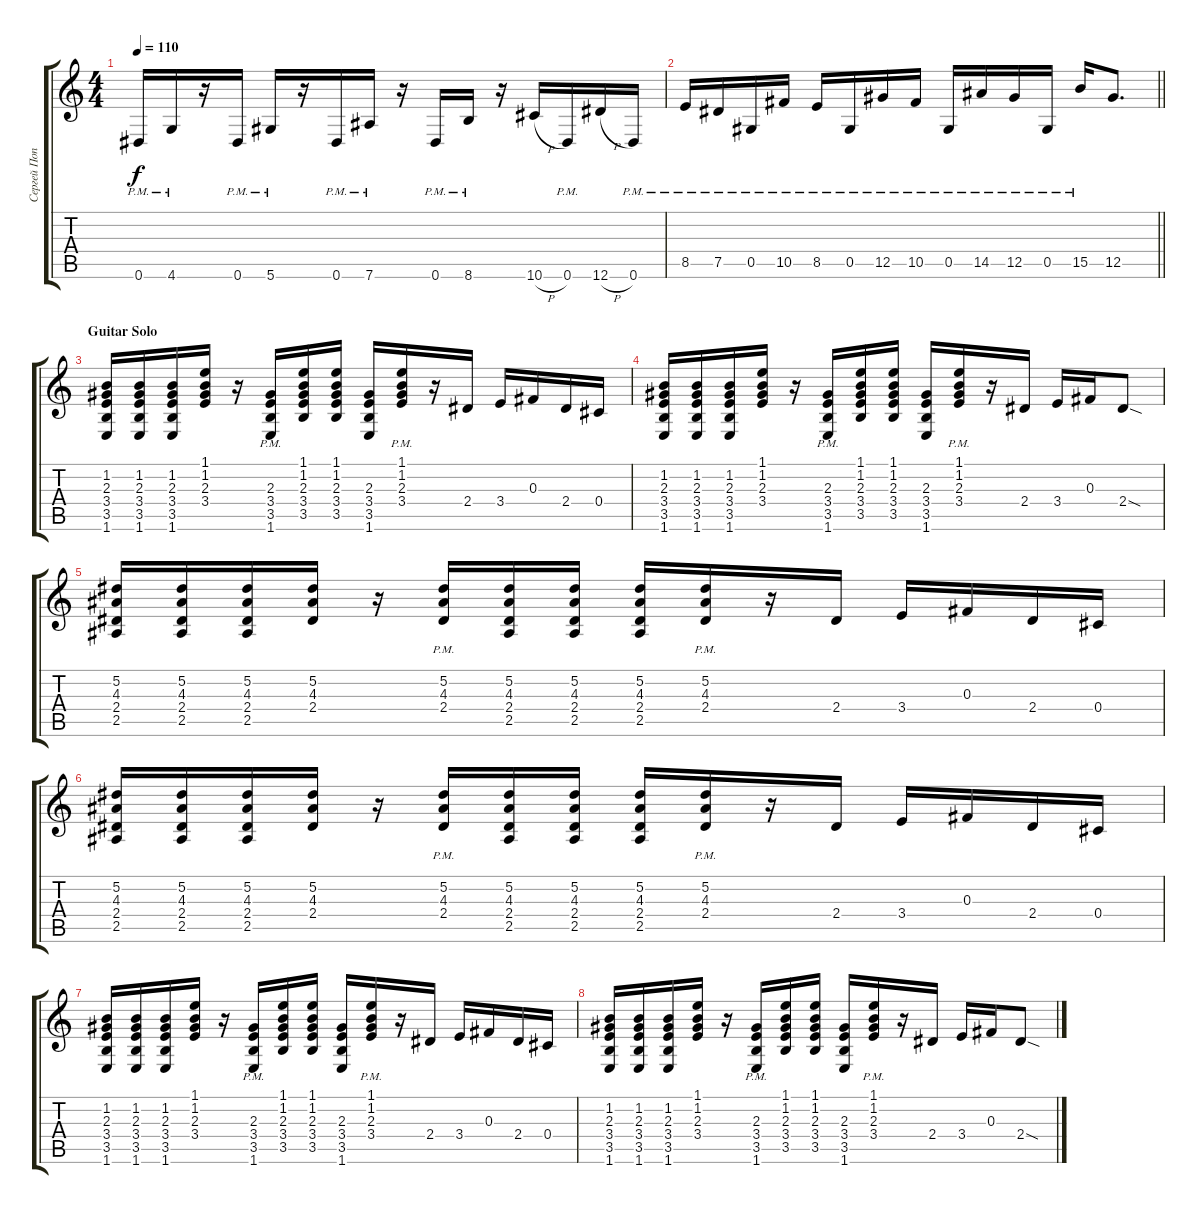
\track ("Сергей Попов" "Сергей Поп") {instrument distortionguitar}
\staff {score tabs}
\tuning (Eb4 Bb3 Gb3 Db3 Ab2 Eb2) {hide}
\ts (4 4)
\tempo 110
\clef g2
\ks c
0.6{pm}.16{dy f} 4.6{pm}.16 r.16 0.6{pm}.16 5.6{pm}.16 r.16 0.6{pm}.16 7.6{pm}.16 r.16 0.6{pm}.16 8.6{pm}.16 r.16 10.6{h}.16 0.6{pm}.16 12.6{h}.16 0.6{pm}.16 |
\barLineRight lightlight
8.5{pm}.16 7.5{pm}.16 0.5{pm}.16 10.5{pm}.16 8.5{pm}.16 0.5{pm}.16 12.5{pm}.16 10.5{pm}.16 0.5{pm}.16 14.5{pm}.16 12.5{pm}.16 0.5{pm}.16 15.5{pm}.16 12.5.8{d} |
\section ("" "Guitar Solo")
(1.2 2.3 3.4 3.5 1.6).16 (1.2 2.3 3.4 3.5 1.6).16 (1.2 2.3 3.4 3.5 1.6).16 (1.1 1.2 2.3 3.4).16 r.16 (2.3{pm} 3.4{pm} 3.5{pm} 1.6{pm}).16 (1.1 1.2 2.3 3.4 3.5).16 (1.1 1.2 2.3 3.4 3.5).16 (2.3 3.4 3.5 1.6).16 (1.1{pm} 1.2{pm} 2.3{pm} 3.4{pm}).16 r.16 2.4.16 3.4.16 0.3.16 2.4.16 0.4.16 |
(1.2 2.3 3.4 3.5 1.6).16 (1.2 2.3 3.4 3.5 1.6).16 (1.2 2.3 3.4 3.5 1.6).16 (1.1 1.2 2.3 3.4).16 r.16 (2.3{pm} 3.4{pm} 3.5{pm} 1.6{pm}).16 (1.1 1.2 2.3 3.4 3.5).16 (1.1 1.2 2.3 3.4 3.5).16 (2.3 3.4 3.5 1.6).16 (1.1{pm} 1.2{pm} 2.3{pm} 3.4{pm}).16 r.16 2.4.16 3.4.16 0.3.16 2.4{sod}.8 |
(5.2 4.3 2.4 2.5).16 (5.2 4.3 2.4 2.5).16 (5.2 4.3 2.4 2.5).16 (5.2 4.3 2.4).16 r.16 (5.2{pm} 4.3{pm} 2.4{pm}).16 (5.2 4.3 2.4 2.5).16 (5.2 4.3 2.4 2.5).16 (5.2 4.3 2.4 2.5).16 (5.2{pm} 4.3{pm} 2.4{pm}).16 r.16 2.4.16 3.4.16 0.3.16 2.4.16 0.4.16 |
(5.2 4.3 2.4 2.5).16 (5.2 4.3 2.4 2.5).16 (5.2 4.3 2.4 2.5).16 (5.2 4.3 2.4).16 r.16 (5.2{pm} 4.3{pm} 2.4{pm}).16 (5.2 4.3 2.4 2.5).16 (5.2 4.3 2.4 2.5).16 (5.2 4.3 2.4 2.5).16 (5.2{pm} 4.3{pm} 2.4{pm}).16 r.16 2.4.16 3.4.16 0.3.16 2.4.16 0.4.16 |
(1.2 2.3 3.4 3.5 1.6).16 (1.2 2.3 3.4 3.5 1.6).16 (1.2 2.3 3.4 3.5 1.6).16 (1.1 1.2 2.3 3.4).16 r.16 (2.3{pm} 3.4{pm} 3.5{pm} 1.6{pm}).16 (1.1 1.2 2.3 3.4 3.5).16 (1.1 1.2 2.3 3.4 3.5).16 (2.3 3.4 3.5 1.6).16 (1.1{pm} 1.2{pm} 2.3{pm} 3.4{pm}).16 r.16 2.4.16 3.4.16 0.3.16 2.4.16 0.4.16 |
(1.2 2.3 3.4 3.5 1.6).16 (1.2 2.3 3.4 3.5 1.6).16 (1.2 2.3 3.4 3.5 1.6).16 (1.1 1.2 2.3 3.4).16 r.16 (2.3{pm} 3.4{pm} 3.5{pm} 1.6{pm}).16 (1.1 1.2 2.3 3.4 3.5).16 (1.1 1.2 2.3 3.4 3.5).16 (2.3 3.4 3.5 1.6).16 (1.1{pm} 1.2{pm} 2.3{pm} 3.4{pm}).16 r.16 2.4.16 3.4.16 0.3.16 2.4{sod}.8
